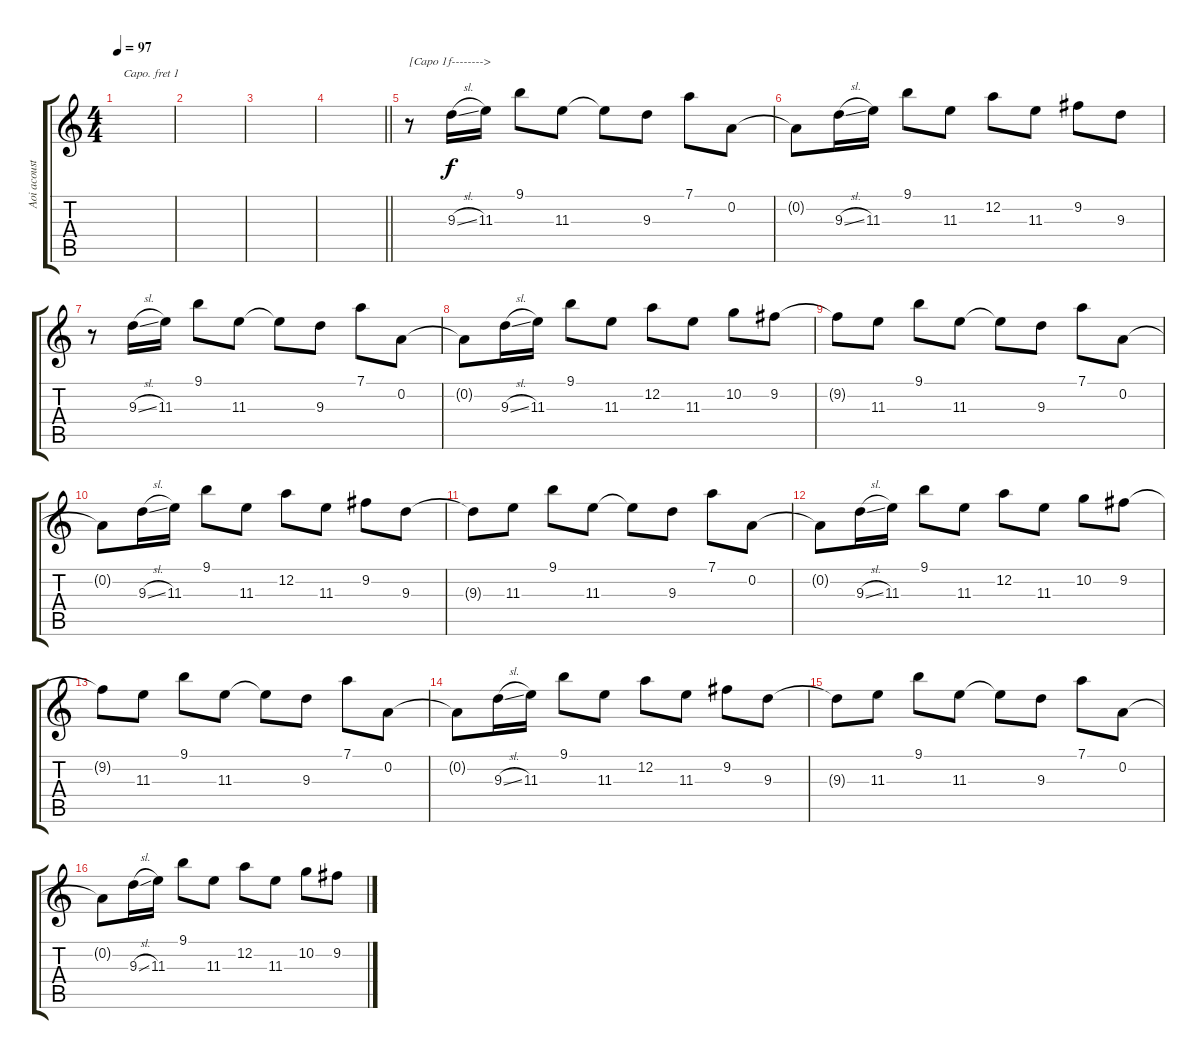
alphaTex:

\track ("Aoi acoustic" "Aoi acoust") {instrument acousticguitarsteel}
\staff {score tabs}
\capo 1
\tuning (Db4 Ab3 E3 B2 Gb2 B1) {hide}
\ts (4 4)
\tempo 97
\clef g2
\ks c
|
|
|
\barLineRight lightlight
|
r.8{txt "[Capo 1f-------->"} 9.3{sl}.16 11.3.16 9.1.8 11.3.8 11.3{t}.8 9.3.8 7.1.8 0.2.8 |
0.2{t}.8 9.3{sl}.16 11.3.16 9.1.8 11.3.8 12.2.8 11.3.8 9.2.8 9.3.8 |
r.8 9.3{sl}.16 11.3.16 9.1.8 11.3.8 11.3{t}.8 9.3.8 7.1.8 0.2.8 |
0.2{t}.8 9.3{sl}.16 11.3.16 9.1.8 11.3.8 12.2.8 11.3.8 10.2.8 9.2.8 |
9.2{t}.8 11.3.8 9.1.8 11.3.8 11.3{t}.8 9.3.8 7.1.8 0.2.8 |
0.2{t}.8 9.3{sl}.16 11.3.16 9.1.8 11.3.8 12.2.8 11.3.8 9.2.8 9.3.8 |
9.3{t}.8 11.3.8 9.1.8 11.3.8 11.3{t}.8 9.3.8 7.1.8 0.2.8 |
0.2{t}.8 9.3{sl}.16 11.3.16 9.1.8 11.3.8 12.2.8 11.3.8 10.2.8 9.2.8 |
9.2{t}.8 11.3.8 9.1.8 11.3.8 11.3{t}.8 9.3.8 7.1.8 0.2.8 |
0.2{t}.8 9.3{sl}.16 11.3.16 9.1.8 11.3.8 12.2.8 11.3.8 9.2.8 9.3.8 |
9.3{t}.8 11.3.8 9.1.8 11.3.8 11.3{t}.8 9.3.8 7.1.8 0.2.8 |
0.2{t}.8 9.3{sl}.16 11.3.16 9.1.8 11.3.8 12.2.8 11.3.8 10.2.8 9.2.8
